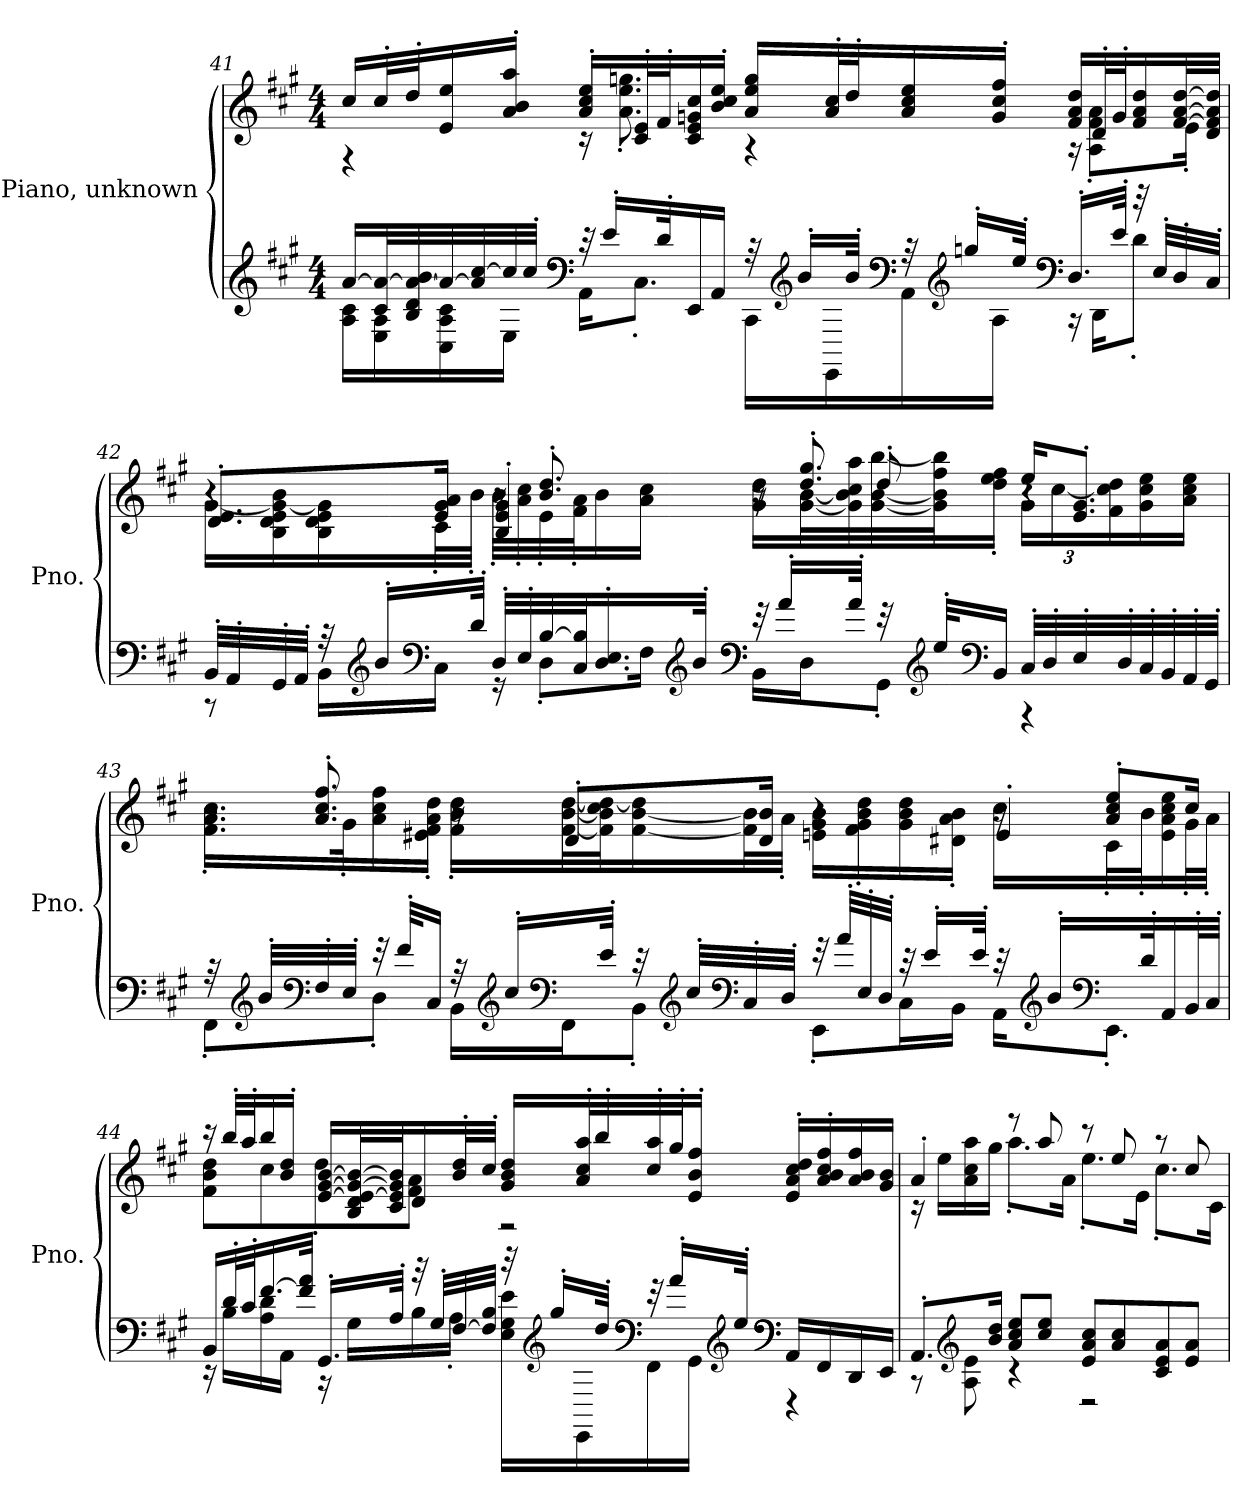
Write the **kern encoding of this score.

**kern	**kern
*part1	*part1
*staff2	*staff1
*I"Piano, unknown	*
*I'Pno.	*
!!LO:LB:g=z
*clefG2	*clefG2
*k[f#c#g#]	*k[f#c#g#]
*M4/4	*M4/4
=41	=41
*^	*^
[16a/LL	16A\ 16c#\LL	16cc#/LL	4r
32c#/ 32a/_L	16E\ 16A\	32cc#'/L	.
32B/ 32d/ 32a/_ 32b/	.	32dd'/J	.
32a/_	16C#\ 16A\ 16c#\	16e/ 16ee/	.
32a/] [32cc#/	.	.	.
32cc#/]	16E\JJ	16a/' 16b/' 16aa/'JJ	.
32cc#'/JJJ	.	.	.
*clefF4	*	*	*
32r	16AA\KL	16a/' 16cc#/' 16ee/'LL	16r
16e'/LL	.	.	.
.	8.C#'\J	32c#/' 32e/'L	8.a\' 8.ee\' 8.ggn\'
32d'/K	.	32f#'/J	.
16EE/	.	16c#/ 16e/ 16gn/ 16cc#/	.
16AA/JJ	.	16b/' 16cc#/' 16ee/'JJ	.
32r	16CC#\LL	16a/ 16ee/ 16gg/LL	4r
*clefG2	*	*	*
16b'/LL	.	.	.
.	16EE\	32a/' 32cc#/'L	.
32b'/JJk	.	32dd'/J	.
*clefF4	*	*	*
32r	16AA\	16a/ 16cc#/ 16ee/	.
*clefG2	*	*	*
16ggn'/LL	.	.	.
.	16A\JJ	16g/' 16cc#/' 16ff#/'JJ	.
32ee'/JJk	.	.	.
*clefF4	*	*	*
16.D'/LL	16r	16f#/ 16a/ 16dd/LL	16r
.	16DD\KL	32d'/L	8A\' 8f#\' 8a\'L
32e'/JJk	.	32g'/J	.
32r	8d'\J	16f#/ 16a/ 16dd/	.
32E'/LLL	.	.	.
32D'/	.	[32f#/ [32a/ [32dd/L	16e'\Jk
32C#'/JJJ	.	32d/ 32f#/] 32a/] 32dd/]JJJ	.
!!LO:LB:g=z
=42	=42	=42	=42
*	*	*	*^
32BB'/LLL	8r	4r	[16g#\LL	8.d/' 8.e/'L
32AA'/	.	.	.	.
32GG#'/	.	.	16B\ 16d\ 16e\ 16g#\_ 16b\	.
32AA'/JJJ	.	.	.	.
32r	16BB\LL	.	16B\ 16d\ 16e\ 16g#\]	.
*clefG2	*	*	*	*
16b'/LL	.	.	.	.
*clefF4	*	*	*	*
.	16C#\JJ	.	32c#'\L	16e/ 16g#/ 16a/Jk
32d'/JJk	.	.	32b'\JJJ	.
32D'/LLL	16r	16r	32b'\LLL	4B/' 4e/' 4g#/'
32E'/	.	.	32a\' 32cc#\'	.
[32B/	8D'\L	8.b/' 8.dd/'	32e'\	.
32C#/ 32B/]J	.	.	32f#\' 32a\'J	.
16.D/' 16.E/'	.	.	16b\	.
.	16F#\Jk	.	16a\ 16cc#\JJ	.
*clefG2	*	*	*	*
32b'/JJk	.	.	.	.
*clefF4	*	*	*	*
32r	16BB\LL	8r	16g#\ 16dd\LL	16r
16a'/LL	.	.	.	.
.	16D\J	.	[32g#\ [32b\L	8.dd/' 8.gg#/'
32a'/JJk	.	.	32g#\] 32b\] 32cc#\ 32aa\	.
32r	8GG#'\J	8dd'/	[32g#\ [32b\ [32bb\	.
*clefG2	*	*	*	*
32ee'/KLL	.	.	32g#\] 32b\] 32ff#\ 32bb\]J	.
*clefF4	*	*	*	*
16BB/JJ	.	.	16dd\' 16ee\' 16ff#\'JJ	.
*	*	*	*Xbrackettup	*
32C#'/LLL	4r	4r	24g#\LL	16ee/KL
32D'/	.	.	.	.
.	.	.	[24cc#\	.
32E'/	.	.	.	8.e/' 8.g#/'J
.	.	.	24f#\ 24cc#\] 24dd\	.
32D'/	.	.	.	.
32C#'/	.	.	16g#\ 16cc#\ 16ee\	.
32BB'/	.	.	.	.
32AA'/	.	.	16a\ 16cc#\ 16ee\JJ	.
32GG#'/JJJ	.	.	.	.
!!LO:PB:g=z	!!	!!
=43	=43	=43	=43	=43
32r	8FF#'\L	2r	16.f#\' 16.a\' 16.cc#\'LL	16r
*clefG2	*	*	*	*
32b'/LLL	.	.	.	.
*clefF4	*	*	*	*
32F#'/	.	.	.	8.a/' 8.cc#/' 8.ff#/'
32E'/JJJ	.	.	32g#'\K	.
32r	8D'\J	.	16a\ 16cc#\ 16ff#\	.
32f#'/KLL	.	.	.	.
16C#/JJ	.	.	16e#X\' 16f#\' 16a\' 16dd\'JJ	.
32r	16BB\LL	.	16f#\' 16b\' 16dd\'LL	16r
*clefG2	*	*	*	*
16cc#'/LL	.	.	.	.
*clefF4	*	*	*	*
.	16FF#\J	.	[32f#\ [32b\ [32dd\L	8d'/L
32e'/JJk	.	.	32f#\] 32b\] 32cc#\ 32dd\_J	.
32r	8BB'\J	.	[16f#\ [16b\ 16dd\]	.
*clefG2	*	*	*	*
32cc#'/LLL	.	.	.	.
*clefF4	*	*	*	*
32C#'/	.	.	32f#\] 32b\]L	16d/ 16b/Jk
32D'/JJJ	.	.	32a'\JJJ	.
32r	8EE'\L	4r	16en\ 16g#\ 16b\LL	4r
32a'/LLL	.	.	.	.
32E'/	.	.	16f#\' 16g#\' 16b\' 16dd\'	.
32D'/JJJ	.	.	.	.
32r	16C#\L	.	16g#\ 16b\ 16dd\	.
16e'/LL	.	.	.	.
.	16BB\JJ	.	16d#X\' 16a\' 16b\'JJ	.
32e'/JJk	.	.	.	.
32r	16AA\KL	16r	16cc#\LL	4e'/
*clefG2	*	*	*	*
16b'/LL	.	.	.	.
*clefF4	*	*	*	*
.	8.EE'\J	8a/' 8cc#/' 8ee/'L	32c#'\L	.
32d'/K	.	.	32b'\J	.
16AA/	.	.	16e\ 16a\ 16cc#\ 16ee\	.
32BB'/L	.	16cc#/Jk	32g#'\L	.
32C#'/JJJ	.	.	32a'\JJJ	.
*	*	*	*v	*v
!!LO:LB:g=z
=44	=44	=44	=44
16BB/LL	16r	16r	8f#\ 8b\ 8dd\L
32d'/L	16B\LL	32bb'/LLL	.
32c#'/J	.	32aa'/J	.
[16.f#/	16A\ 16d\	16bb/	8cc#\
.	16AA\JJ	16b/' 16dd/'JJ	.
32f#/] 32a/JJk	.	.	.
16.GG#'/LL	16r	[16e/ [16g#/ [16b/LL	8dd'\
.	16G#\LL	32B/ 32d/ 32e/_ 32g#/_ 32b/_L	.
32A'/JJk	.	32c#/ 32e/] 32g#/] 32b/]J	.
32r	16B\	16d/	8f#\ 8a\J
32G#'/LLL	.	.	.
[32F#/	16A'\JJ	32b/' 32dd/'L	.
32F#/] 32B/JJJ	.	32cc#'/JJJ	.
32r	16E\ 16G#\ 16e\LL	16g#/ 16b/ 16dd/LL	2r
*clefG2	*	*	*
16gg#'/LL	.	.	.
.	16EE\	32a/' 32cc#/' 32aa/'L	.
32dd'/JJk	.	32bb'/	.
*clefF4	*	*	*
32r	16FF#\	32cc#/' 32aa/'	.
16a'/LL	.	32gg#'/J	.
.	16GG#\JJ	16e/' 16b/' 16ff#/'JJ	.
*clefG2	*	*	*
32ee'/JJk	.	.	.
*clefF4	*	*	*
16AA/LL	4r	16e/' 16a/' 16cc#/' 16dd/'LL	.
16FF#/	.	16a/' 16b/' 16cc#/' 16ff#/'	.
16DD/	.	16a/ 16b/ 16ff#/	.
16EE/JJ	.	16g#/ 16b/JJ	.
!!LO:LB:g=z	!!
=45	=45	=45	=45
8.AA'/L	8r	4a'/	16r
.	.	.	16ee\LL
*clefG2	*	*	*
.	8A\ 8e\	.	16a\ 16cc#\ 16aa\
16b/ 16dd/Jk	.	.	16gg#\JJ
8a/ 8cc#/ 8ee/L	4r	8r	8.aa'\L
8cc#/ 8ee/J	.	8aa/	.
.	.	.	16a\Jk
8e/ 8a/ 8cc#/L	2r	8r	8.ee'\L
8a/ 8cc#/	.	8ee/	.
.	.	.	16e\Jk
8c#/ 8e/ 8a/	.	8r	8.cc#'\L
8e/ 8a/J	.	8cc#/	.
.	.	.	16c#\Jk
*v	*v	*	*
*	*v	*v
=	=
*-	*-
